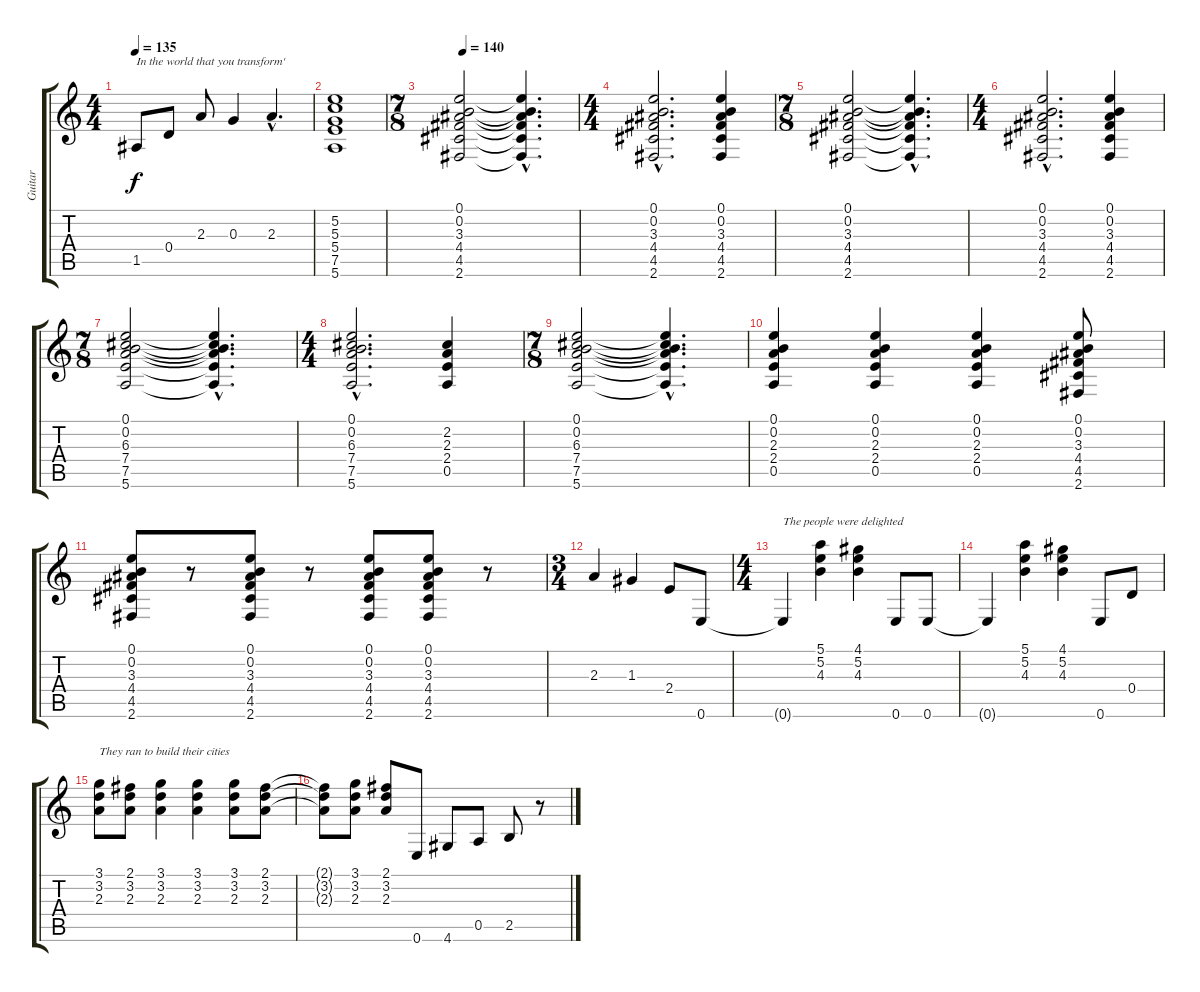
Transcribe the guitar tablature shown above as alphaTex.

\track ("Guitar" "Guitar") {instrument overdrivenguitar}
\staff {score tabs}
\tuning (E4 B3 G3 D3 A2 E2) {hide}
\ts (4 4)
\tempo 135
\clef g2
\ks c
1.5.8{txt "In the world that you transform' " dy f} 0.4.8 2.3.8 0.3.4 2.3{hac}.4{d} |
(5.2 5.3 5.4 7.5 5.6).1 |
\ts (7 8)
\tempo 140
(0.1 0.2 3.3 4.4 4.5 2.6).2 (0.1{hac t} 0.2{hac t} 3.3{hac t} 4.4{hac t} 4.5{hac t} 2.6{hac t}).4{d} |
\ts (4 4)
(0.1{hac} 0.2{hac} 3.3{hac} 4.4{hac} 4.5{hac} 2.6{hac}).2{d} (0.1 0.2 3.3 4.4 4.5 2.6).4 |
\ts (7 8)
(0.1 0.2 3.3 4.4 4.5 2.6).2 (0.1{hac t} 0.2{hac t} 3.3{hac t} 4.4{hac t} 4.5{hac t} 2.6{hac t}).4{d} |
\ts (4 4)
(0.1{hac} 0.2{hac} 3.3{hac} 4.4{hac} 4.5{hac} 2.6{hac}).2{d} (0.1 0.2 3.3 4.4 4.5 2.6).4 |
\ts (7 8)
(0.1 0.2 6.3 7.4 7.5 5.6).2 (0.1{hac t} 0.2{hac t} 6.3{hac t} 7.4{hac t} 7.5{hac t} 5.6{hac t}).4{d} |
\ts (4 4)
(0.1{hac} 0.2{hac} 6.3{hac} 7.4{hac} 7.5{hac} 5.6{hac}).2{d} (2.2 2.3 2.4 0.5).4 |
\ts (7 8)
(0.1 0.2 6.3 7.4 7.5 5.6).2 (0.1{hac t} 0.2{hac t} 6.3{hac t} 7.4{hac t} 7.5{hac t} 5.6{hac t}).4{d} |
(0.1 0.2 2.3 2.4 0.5).4 (0.1 0.2 2.3 2.4 0.5).4 (0.1 0.2 2.3 2.4 0.5).4 (0.1 0.2 3.3 4.4 4.5 2.6).8 |
(0.1 0.2 3.3 4.4 4.5 2.6).8 r.8 (0.1 0.2 3.3 4.4 4.5 2.6).8 r.8 (0.1 0.2 3.3 4.4 4.5 2.6).8 (0.1 0.2 3.3 4.4 4.5 2.6).8 r.8 |
\ts (3 4)
2.3.4 1.3.4 2.4.8 0.6.8 |
\ts (4 4)
0.6{t}.4{txt "The people were delighted"} (5.1 5.2 4.3).4 (4.1 5.2 4.3).4 0.6.8 0.6.8 |
0.6{t}.4 (5.1 5.2 4.3).4 (4.1 5.2 4.3).4 0.6.8 0.4.8 |
(3.1 3.2 2.3).8{txt "They ran to build their cities"} (2.1 3.2 2.3).8 (3.1 3.2 2.3).4 (3.1 3.2 2.3).4 (3.1 3.2 2.3).8 (2.1 3.2 2.3).8 |
(2.1{t} 3.2{t} 2.3{t}).8 (3.1 3.2 2.3).8 (2.1 3.2 2.3).8 0.6.8 4.6.8 0.5.8 2.5.8 r.8
